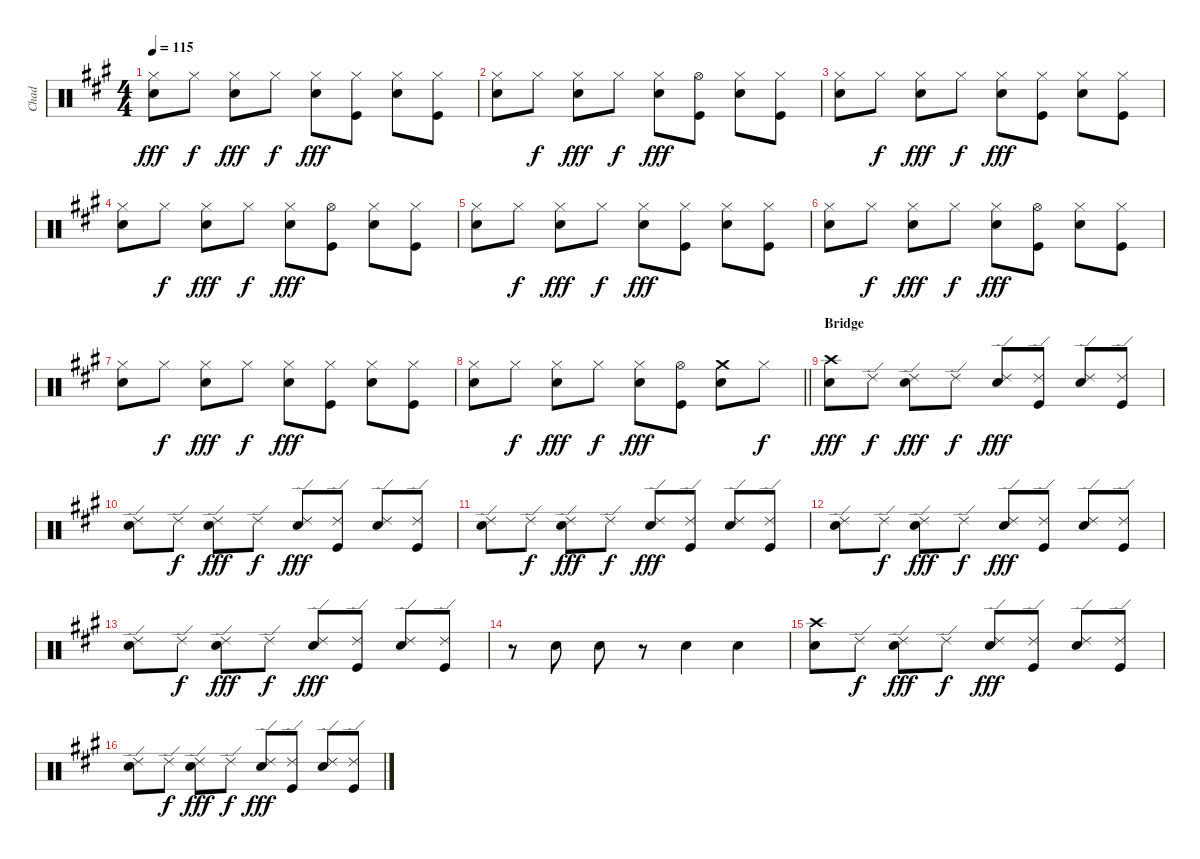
\track ("Chad " "Chad ") {instrument percussion}
\staff {score}
\articulation defaults
\ts (4 4)
\tempo 115
\clef neutral
\ks a
("Electric Snare (hit)" "Hi-Hat (closed)").8{dy fff} "Hi-Hat (closed)".8{dy f} ("Electric Snare (hit)" "Hi-Hat (closed)").8{dy fff} "Hi-Hat (closed)".8{dy f} ("Electric Snare (hit)" "Hi-Hat (closed)").8{dy fff} ("Kick (hit)" "Hi-Hat (closed)").8 ("Electric Snare (hit)" "Hi-Hat (closed)").8 ("Kick (hit)" "Hi-Hat (closed)").8 |
("Electric Snare (hit)" "Hi-Hat (closed)").8 "Hi-Hat (closed)".8{dy f} ("Electric Snare (hit)" "Hi-Hat (closed)").8{dy fff} "Hi-Hat (closed)".8{dy f} ("Electric Snare (hit)" "Hi-Hat (closed)").8{dy fff} ("Kick (hit)" "Hi-Hat (open)").8 ("Electric Snare (hit)" "Hi-Hat (closed)").8 ("Kick (hit)" "Hi-Hat (closed)").8 |
("Electric Snare (hit)" "Hi-Hat (closed)").8 "Hi-Hat (closed)".8{dy f} ("Electric Snare (hit)" "Hi-Hat (closed)").8{dy fff} "Hi-Hat (closed)".8{dy f} ("Electric Snare (hit)" "Hi-Hat (closed)").8{dy fff} ("Kick (hit)" "Hi-Hat (closed)").8 ("Electric Snare (hit)" "Hi-Hat (closed)").8 ("Kick (hit)" "Hi-Hat (closed)").8 |
("Electric Snare (hit)" "Hi-Hat (closed)").8 "Hi-Hat (closed)".8{dy f} ("Electric Snare (hit)" "Hi-Hat (closed)").8{dy fff} "Hi-Hat (closed)".8{dy f} ("Electric Snare (hit)" "Hi-Hat (closed)").8{dy fff} ("Kick (hit)" "Hi-Hat (open)").8 ("Electric Snare (hit)" "Hi-Hat (closed)").8 ("Kick (hit)" "Hi-Hat (closed)").8 |
("Electric Snare (hit)" "Hi-Hat (closed)").8 "Hi-Hat (closed)".8{dy f} ("Electric Snare (hit)" "Hi-Hat (closed)").8{dy fff} "Hi-Hat (closed)".8{dy f} ("Electric Snare (hit)" "Hi-Hat (closed)").8{dy fff} ("Kick (hit)" "Hi-Hat (closed)").8 ("Electric Snare (hit)" "Hi-Hat (closed)").8 ("Kick (hit)" "Hi-Hat (closed)").8 |
("Electric Snare (hit)" "Hi-Hat (closed)").8 "Hi-Hat (closed)".8{dy f} ("Electric Snare (hit)" "Hi-Hat (closed)").8{dy fff} "Hi-Hat (closed)".8{dy f} ("Electric Snare (hit)" "Hi-Hat (closed)").8{dy fff} ("Kick (hit)" "Hi-Hat (open)").8 ("Electric Snare (hit)" "Hi-Hat (closed)").8 ("Kick (hit)" "Hi-Hat (closed)").8 |
("Electric Snare (hit)" "Hi-Hat (closed)").8 "Hi-Hat (closed)".8{dy f} ("Electric Snare (hit)" "Hi-Hat (closed)").8{dy fff} "Hi-Hat (closed)".8{dy f} ("Electric Snare (hit)" "Hi-Hat (closed)").8{dy fff} ("Kick (hit)" "Hi-Hat (closed)").8 ("Electric Snare (hit)" "Hi-Hat (closed)").8 ("Kick (hit)" "Hi-Hat (closed)").8 |
\barLineRight lightlight
("Electric Snare (hit)" "Hi-Hat (closed)").8 "Hi-Hat (closed)".8{dy f} ("Electric Snare (hit)" "Hi-Hat (closed)").8{dy fff} "Hi-Hat (closed)".8{dy f} ("Electric Snare (hit)" "Hi-Hat (closed)").8{dy fff} ("Kick (hit)" "Hi-Hat (open)").8 ("Electric Snare (hit)" "Crash medium (hit)").8 "Hi-Hat (closed)".8{dy f} |
\section ("" "Bridge")
("Electric Snare (hit)" "Crash high (hit)").8{dy fff} "Ride (edge) 2".8{dy f} ("Electric Snare (hit)" "Ride (edge) 2").8{dy fff} "Ride (edge) 2".8{dy f} ("Electric Snare (hit)" "Ride (edge) 2").8{dy fff} ("Kick (hit)" "Ride (edge) 2").8 ("Electric Snare (hit)" "Ride (edge) 2").8 ("Kick (hit)" "Ride (edge) 2").8 |
("Electric Snare (hit)" "Ride (edge) 2").8 "Ride (edge) 2".8{dy f} ("Electric Snare (hit)" "Ride (edge) 2").8{dy fff} "Ride (edge) 2".8{dy f} ("Electric Snare (hit)" "Ride (edge) 2").8{dy fff} ("Kick (hit)" "Ride (edge) 2").8 ("Electric Snare (hit)" "Ride (edge) 2").8 ("Kick (hit)" "Ride (edge) 2").8 |
("Electric Snare (hit)" "Ride (edge) 2").8 "Ride (edge) 2".8{dy f} ("Electric Snare (hit)" "Ride (edge) 2").8{dy fff} "Ride (edge) 2".8{dy f} ("Electric Snare (hit)" "Ride (edge) 2").8{dy fff} ("Kick (hit)" "Ride (edge) 2").8 ("Electric Snare (hit)" "Ride (edge) 2").8 ("Kick (hit)" "Ride (edge) 2").8 |
("Electric Snare (hit)" "Ride (edge) 2").8 "Ride (edge) 2".8{dy f} ("Electric Snare (hit)" "Ride (edge) 2").8{dy fff} "Ride (edge) 2".8{dy f} ("Electric Snare (hit)" "Ride (edge) 2").8{dy fff} ("Kick (hit)" "Ride (edge) 2").8 ("Electric Snare (hit)" "Ride (edge) 2").8 ("Kick (hit)" "Ride (edge) 2").8 |
("Electric Snare (hit)" "Ride (edge) 2").8 "Ride (edge) 2".8{dy f} ("Electric Snare (hit)" "Ride (edge) 2").8{dy fff} "Ride (edge) 2".8{dy f} ("Electric Snare (hit)" "Ride (edge) 2").8{dy fff} ("Kick (hit)" "Ride (edge) 2").8 ("Electric Snare (hit)" "Ride (edge) 2").8 ("Kick (hit)" "Ride (edge) 2").8 |
r.8 "Electric Snare (hit)".8 "Electric Snare (hit)".8 r.8 "Electric Snare (hit)".4 "Electric Snare (hit)".4 |
("Electric Snare (hit)" "Crash high (hit)").8 "Ride (edge) 2".8{dy f} ("Electric Snare (hit)" "Ride (edge) 2").8{dy fff} "Ride (edge) 2".8{dy f} ("Electric Snare (hit)" "Ride (edge) 2").8{dy fff} ("Kick (hit)" "Ride (edge) 2").8 ("Electric Snare (hit)" "Ride (edge) 2").8 ("Kick (hit)" "Ride (edge) 2").8 |
("Electric Snare (hit)" "Ride (edge) 2").8 "Ride (edge) 2".8{dy f} ("Electric Snare (hit)" "Ride (edge) 2").8{dy fff} "Ride (edge) 2".8{dy f} ("Electric Snare (hit)" "Ride (edge) 2").8{dy fff} ("Kick (hit)" "Ride (edge) 2").8 ("Electric Snare (hit)" "Ride (edge) 2").8 ("Kick (hit)" "Ride (edge) 2").8
